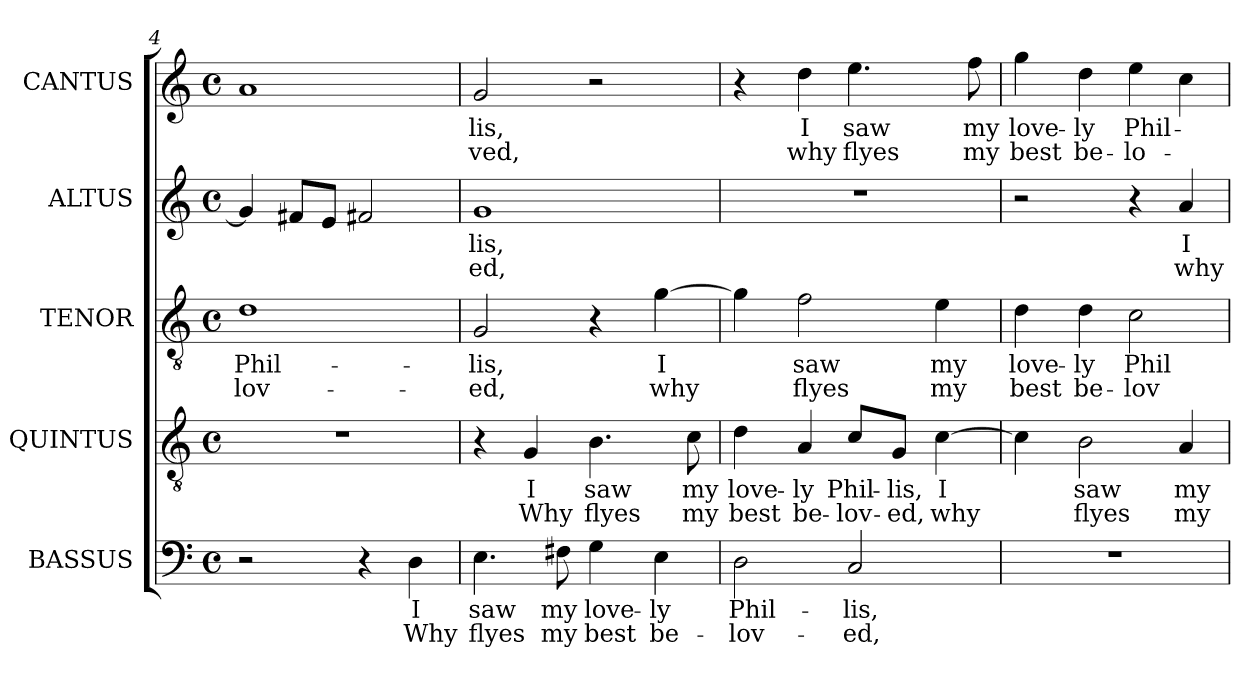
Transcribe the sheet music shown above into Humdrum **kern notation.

**kern	**text	**text	**kern	**text	**text	**kern	**text	**text	**kern	**text	**text	**kern	**text	**text
*part5	*part5	*part5	*part4	*part4	*part4	*part3	*part3	*part3	*part2	*part2	*part2	*part1	*part1	*part1
*staff5	*staff5	*staff5	*staff4	*staff4	*staff4	*staff3	*staff3	*staff3	*staff2	*staff2	*staff2	*staff1	*staff1	*staff1
*I"BASSUS	*	*	*I"QUINTUS	*	*	*I"TENOR	*	*	*I"ALTUS	*	*	*I"CANTUS	*	*
*I'B	*	*	*I'T	*	*	*	*	*	*	*	*	*I'S	*	*
*clefF4	*	*	*clefGv2	*	*	*clefGv2	*	*	*clefG2	*	*	*clefG2	*	*
*	*	*	*ITrd7c12	*	*	*ITrd7c12	*	*	*	*	*	*	*	*
*k[]	*	*	*k[]	*	*	*k[]	*	*	*k[]	*	*	*k[]	*	*
*C:	*	*	*C:	*	*	*C:	*	*	*C:	*	*	*C:	*	*
*M4/4	*	*	*M4/4	*	*	*M4/4	*	*	*M4/4	*	*	*M4/4	*	*
*met(c)	*	*	*met(c)	*	*	*met(c)	*	*	*met(c)	*	*	*met(c)	*	*
=4	=4	=4	=4	=4	=4	=4	=4	=4	=4	=4	=4	=4	=4	=4
!	!	!	!	!	!	!	!LO:LY:b:color=#000000	!LO:LY:b:color=#000000	!	!	!	!	!	!
2r	.	.	1r	.	.	1Di	Phil-	-lov-	4gi/]	.	.	1ai	.	.
.	.	.	.	.	.	.	.	.	8f#Xi/L	.	.	.	.	.
.	.	.	.	.	.	.	.	.	8ei/J	.	.	.	.	.
4r	.	.	.	.	.	.	.	.	2f#Xi/	.	.	.	.	.
!	!LO:LY:b:color=#000000	!LO:LY:b:color=#000000	!	!	!	!	!	!	!	!	!	!	!	!
4Di\	I	Why	.	.	.	.	.	.	.	.	.	.	.	.
!!LO:LB:g=z
=5	=5	=5	=5	=5	=5	=5	=5	=5	=5	=5	=5	=5	=5	=5
!	!LO:LY:b:color=#000000	!LO:LY:b:color=#000000	!	!	!	!	!	!	!	!	!	!	!	!
!	!	!	!	!	!	!	!LO:LY:b:color=#000000	!LO:LY:b:color=#000000	!	!	!	!	!	!
!	!	!	!	!	!	!	!	!	!	!LO:LY:b:color=#000000	!LO:LY:b:color=#000000	!	!	!
!	!	!	!	!	!	!	!	!	!	!	!	!	!LO:LY:b:color=#000000	!LO:LY:b:color=#000000
4.Ei\	saw	flyes	4r	.	.	2GGi/	-lis,	-ed,	1gi	-lis,	-ed,	2gi/	-lis,	-ved,
!	!	!	!	!LO:LY:b:color=#000000	!LO:LY:b:color=#000000	!	!	!	!	!	!	!	!	!
.	.	.	4GGi/	I	Why	.	.	.	.	.	.	.	.	.
!	!LO:LY:b:color=#000000	!LO:LY:b:color=#000000	!	!	!	!	!	!	!	!	!	!	!	!
8F#Xi\	my	my	.	.	.	.	.	.	.	.	.	.	.	.
!	!LO:LY:b:color=#000000	!LO:LY:b:color=#000000	!	!	!	!	!	!	!	!	!	!	!	!
!	!	!	!	!LO:LY:b:color=#000000	!LO:LY:b:color=#000000	!	!	!	!	!	!	!	!	!
4Gi\	love-	best	4.BBi\	saw	flyes	4r	.	.	.	.	.	2r	.	.
!	!LO:LY:b:color=#000000	!LO:LY:b:color=#000000	!	!	!	!	!	!	!	!	!	!	!	!
!	!	!	!	!	!	!	!LO:LY:b:color=#000000	!LO:LY:b:color=#000000	!	!	!	!	!	!
4Ei\	-ly	be-	.	.	.	[>4Gi\	I	why	.	.	.	.	.	.
!	!	!	!	!LO:LY:b:color=#000000	!LO:LY:b:color=#000000	!	!	!	!	!	!	!	!	!
.	.	.	8Ci\	my	my	.	.	.	.	.	.	.	.	.
=6	=6	=6	=6	=6	=6	=6	=6	=6	=6	=6	=6	=6	=6	=6
!	!LO:LY:b:color=#000000	!LO:LY:b:color=#000000	!	!	!	!	!	!	!	!	!	!	!	!
!	!	!	!	!LO:LY:b:color=#000000	!LO:LY:b:color=#000000	!	!	!	!	!	!	!	!	!
2Di\	Phil-	-lov-	4Di\	love-	best	4Gi\]	.	.	1r	.	.	4r	.	.
!	!	!	!	!LO:LY:b:color=#000000	!LO:LY:b:color=#000000	!	!	!	!	!	!	!	!	!
!	!	!	!	!	!	!	!LO:LY:b:color=#000000	!LO:LY:b:color=#000000	!	!	!	!	!	!
!	!	!	!	!	!	!	!	!	!	!	!	!	!LO:LY:b:color=#000000	!LO:LY:b:color=#000000
.	.	.	4AAi/	-ly	be-	2Fi\	saw	flyes	.	.	.	4ddi\	I	why
!	!LO:LY:b:color=#000000	!LO:LY:b:color=#000000	!	!	!	!	!	!	!	!	!	!	!	!
!	!	!	!	!LO:LY:b:color=#000000	!LO:LY:b:color=#000000	!	!	!	!	!	!	!	!	!
!	!	!	!	!	!	!	!	!	!	!	!	!	!LO:LY:b:color=#000000	!LO:LY:b:color=#000000
2Ci/	-lis,	-ed,	8Ci/L	Phil-	-lov-	.	.	.	.	.	.	4.eei\	saw	flyes
!	!	!	!	!LO:LY:b:color=#000000	!LO:LY:b:color=#000000	!	!	!	!	!	!	!	!	!
.	.	.	8GGi/J	-lis,	-ed,	.	.	.	.	.	.	.	.	.
!	!	!	!	!LO:LY:b:color=#000000	!LO:LY:b:color=#000000	!	!	!	!	!	!	!	!	!
!	!	!	!	!	!	!	!LO:LY:b:color=#000000	!LO:LY:b:color=#000000	!	!	!	!	!	!
.	.	.	[>4Ci\	I	why	4Ei\	my	my	.	.	.	.	.	.
!	!	!	!	!	!	!	!	!	!	!	!	!	!LO:LY:b:color=#000000	!LO:LY:b:color=#000000
.	.	.	.	.	.	.	.	.	.	.	.	8ffi\	my	my
=7	=7	=7	=7	=7	=7	=7	=7	=7	=7	=7	=7	=7	=7	=7
!	!	!	!	!	!	!	!LO:LY:b:color=#000000	!LO:LY:b:color=#000000	!	!	!	!	!	!
!	!	!	!	!	!	!	!	!	!	!	!	!	!LO:LY:b:color=#000000	!LO:LY:b:color=#000000
1r	.	.	4Ci\]	.	.	4Di\	love-	best	2r	.	.	4ggi\	love-	best
!	!	!	!	!LO:LY:b:color=#000000	!LO:LY:b:color=#000000	!	!	!	!	!	!	!	!	!
!	!	!	!	!	!	!	!LO:LY:b:color=#000000	!LO:LY:b:color=#000000	!	!	!	!	!	!
!	!	!	!	!	!	!	!	!	!	!	!	!	!LO:LY:b:color=#000000	!LO:LY:b:color=#000000
.	.	.	2BBi\	saw	flyes	4Di\	-ly	be-	.	.	.	4ddi\	-ly	be-
!	!	!	!	!	!	!	!LO:LY:b:color=#000000	!LO:LY:b:color=#000000	!	!	!	!	!	!
!	!	!	!	!	!	!	!	!	!	!	!	!	!LO:LY:b:color=#000000	!LO:LY:b:color=#000000
.	.	.	.	.	.	2Ci\	Phil-	-lov-	4r	.	.	4eei\	Phil-	-lo-
!	!	!	!	!LO:LY:b:color=#000000	!LO:LY:b:color=#000000	!	!	!	!	!	!	!	!	!
!	!	!	!	!	!	!	!	!	!	!LO:LY:b:color=#000000	!LO:LY:b:color=#000000	!	!	!
.	.	.	4AAi/	my	my	.	.	.	4ai/	I	why	4cci\	.	.
=	=	=	=	=	=	=	=	=	=	=	=	=	=	=
*-	*-	*-	*-	*-	*-	*-	*-	*-	*-	*-	*-	*-	*-	*-
